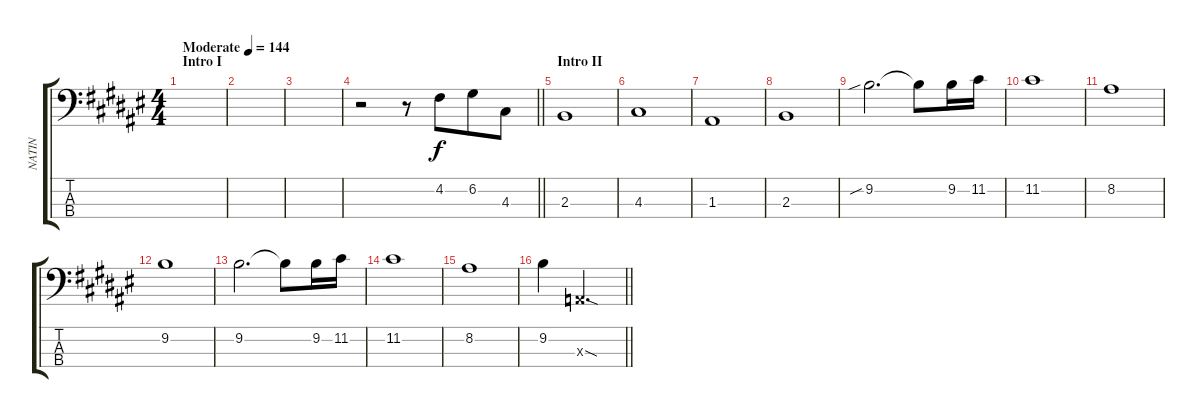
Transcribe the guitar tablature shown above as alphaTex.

\track ("NATIN" "NATIN") {instrument electricbassfinger}
\staff {score tabs}
\tuning (G2 D2 A1 E1) {hide}
\ts (4 4)
\section ("" "Intro I")
\tempo (144 "Moderate")
\clef f4
\ks d#minor
|
|
|
\barLineRight lightlight
r.2 r.8 4.2.8{beam merge} 6.2.8 4.3.8 |
\section ("" "Intro II")
2.3.1 |
4.3.1 |
1.3.1 |
2.3.1 |
9.2{sib}.2{d} 9.2{t}.8 9.2.16 11.2.16 |
11.2.1 |
8.2.1 |
9.2.1 |
9.2.2{d} 9.2{t}.8 9.2.16 11.2.16 |
11.2.1 |
8.2.1 |
\barLineRight lightlight
9.2.4 0.3{sod x}.2{d}
